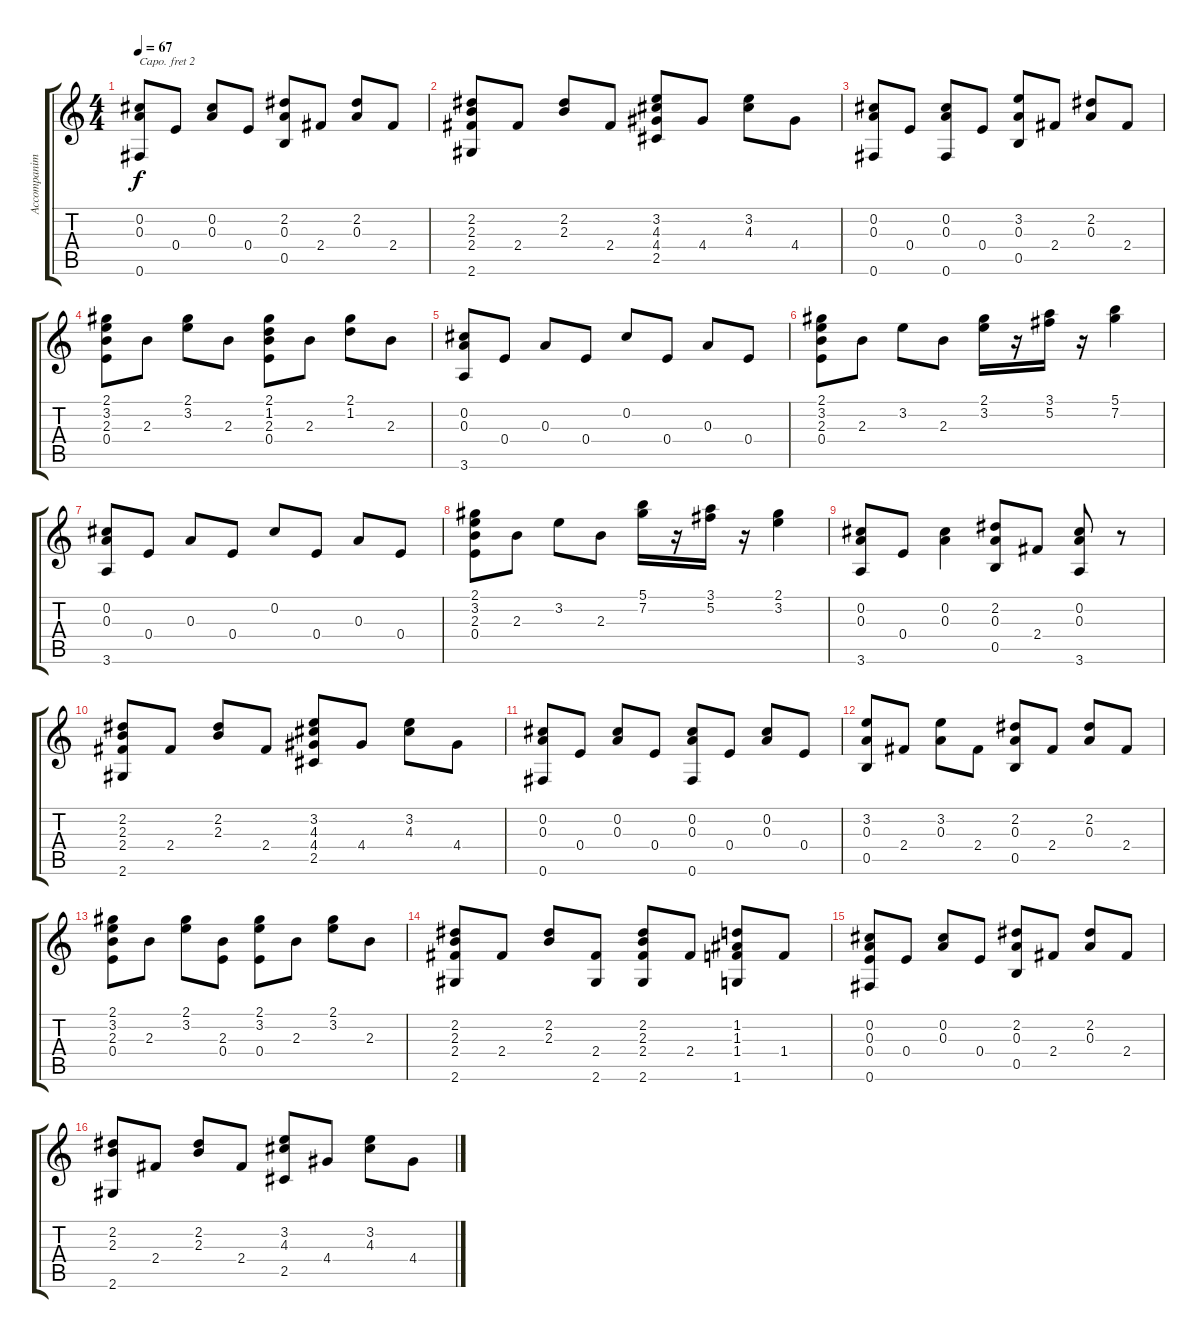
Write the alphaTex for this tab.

\track ("Accompaniment" "Accompanim") {instrument acousticguitarsteel}
\staff {score tabs}
\capo 2
\tuning (E4 B3 G3 D3 A2 E2) {hide}
\ts (4 4)
\tempo 67
\clef g2
\ks c
(0.2 0.3 0.6).8{dy f} 0.4.8 (0.2 0.3).8 0.4.8 (2.2 0.3 0.5).8 2.4.8 (2.2 0.3).8 2.4.8 |
(2.2 2.3 2.4 2.6).8 2.4.8 (2.2 2.3).8 2.4.8 (3.2 4.3 4.4 2.5).8 4.4.8 (3.2 4.3).8 4.4.8 |
(0.2 0.3 0.6).8 0.4.8 (0.2 0.3 0.6).8 0.4.8 (3.2 0.3 0.5).8 2.4.8 (2.2 0.3).8 2.4.8 |
(2.1 3.2 2.3 0.4).8 2.3.8 (2.1 3.2).8 2.3.8 (2.1 1.2 2.3 0.4).8 2.3.8 (2.1 1.2).8 2.3.8 |
(0.2 0.3 3.6).8 0.4.8 0.3.8 0.4.8 0.2.8 0.4.8 0.3.8 0.4.8 |
(2.1 3.2 2.3 0.4).8 2.3.8 3.2.8 2.3.8 (2.1 3.2).16 r.16 (3.1 5.2).16 r.16 (5.1 7.2).4 |
(0.2 0.3 3.6).8 0.4.8 0.3.8 0.4.8 0.2.8 0.4.8 0.3.8 0.4.8 |
(2.1 3.2 2.3 0.4).8 2.3.8 3.2.8 2.3.8 (5.1 7.2).16 r.16 (3.1 5.2).16 r.16 (2.1 3.2).4 |
(0.2 0.3 3.6).8 0.4.8 (0.2 0.3).4 (2.2 0.3 0.5).8 2.4.8 (0.2 0.3 3.6).8 r.8 |
(2.2 2.3 2.4 2.6).8 2.4.8 (2.2 2.3).8 2.4.8 (3.2 4.3 4.4 2.5).8 4.4.8 (3.2 4.3).8 4.4.8 |
(0.2 0.3 0.6).8 0.4.8 (0.2 0.3).8 0.4.8 (0.2 0.3 0.6).8 0.4.8 (0.2 0.3).8 0.4.8 |
(3.2 0.3 0.5).8 2.4.8 (3.2 0.3).8 2.4.8 (2.2 0.3 0.5).8 2.4.8 (2.2 0.3).8 2.4.8 |
(2.1 3.2 2.3 0.4).8 2.3.8 (2.1 3.2).8 (2.3 0.4).8 (2.1 3.2 0.4).8 2.3.8 (2.1 3.2).8 2.3.8 |
(2.2 2.3 2.4 2.6).8 2.4.8 (2.2 2.3).8 (2.4 2.6).8 (2.2 2.3 2.4 2.6).8 2.4.8 (1.2 1.3 1.4 1.6).8 1.4.8 |
(0.2 0.3 0.4 0.6).8 0.4.8 (0.2 0.3).8 0.4.8 (2.2 0.3 0.5).8 2.4.8 (2.2 0.3).8 2.4.8 |
(2.2 2.3 2.6).8 2.4.8 (2.2 2.3).8 2.4.8 (3.2 4.3 2.5).8 4.4.8 (3.2 4.3).8 4.4.8
